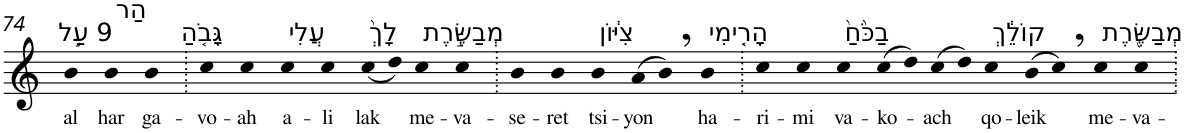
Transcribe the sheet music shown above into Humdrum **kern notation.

**kern	**text
*part1	*part1
*staff1	*staff1
*I"Piano	*
*I'Pno	*
!!LO:PB:g=z
*clefG2	*
*k[]	*
=74	=74
!LO:TX:a:t=9 עַ֣ל	!
!	!LO:LY:b
4b	al
!LO:TX:a:t=הַר	!
!	!LO:LY:b
4b	har
!LO:TX:a:t=גָּבֹ֤הַ	!
!	!LO:LY:b
4b	ga-
=75.	=75.
!	!LO:LY:b
4cc	-vo-
!	!LO:LY:b
4cc	-ah
!LO:TX:a:t=עֲלִי	!
!	!LO:LY:b
4cc	a-
!	!LO:LY:b
4cc	-li
!LO:TX:a:t=לָךְ֙	!
!	!LO:LY:b
(<8cc	lak
8dd)	.
!LO:TX:a:t=מְבַשֶּׂ֣רֶת	!
!	!LO:LY:b
4cc	me-
!	!LO:LY:b
4cc	-va-
=76.	=76.
!	!LO:LY:b
4b	-se-
!	!LO:LY:b
4b	-ret
!LO:TX:a:t=צִיּ֔וֹן	!
!	!LO:LY:b
4b	tsi-
!	!LO:LY:b
(8a	-yon
8b,)	.
!LO:TX:a:t=הָרִ֤ימִי	!
!	!LO:LY:b
4b	ha-
=77.	=77.
!	!LO:LY:b
4cc	-ri-
!	!LO:LY:b
4cc	-mi
!LO:TX:a:t=בַכֹּ֙חַ֙	!
!	!LO:LY:b
4cc	va-
!	!LO:LY:b
(8cc	-ko-
8dd)	.
!	!LO:LY:b
(8cc	-ach
8dd)	.
!LO:TX:a:t=קוֹלֵ֔ךְ	!
!	!LO:LY:b
4cc	qo-
!	!LO:LY:b
(8b	-leik
8cc,)	.
!LO:TX:a:t=מְבַשֶּׂ֖רֶת	!
!	!LO:LY:b
4cc	me-
!	!LO:LY:b
4cc	-va-
=.	=.
*-	*-
